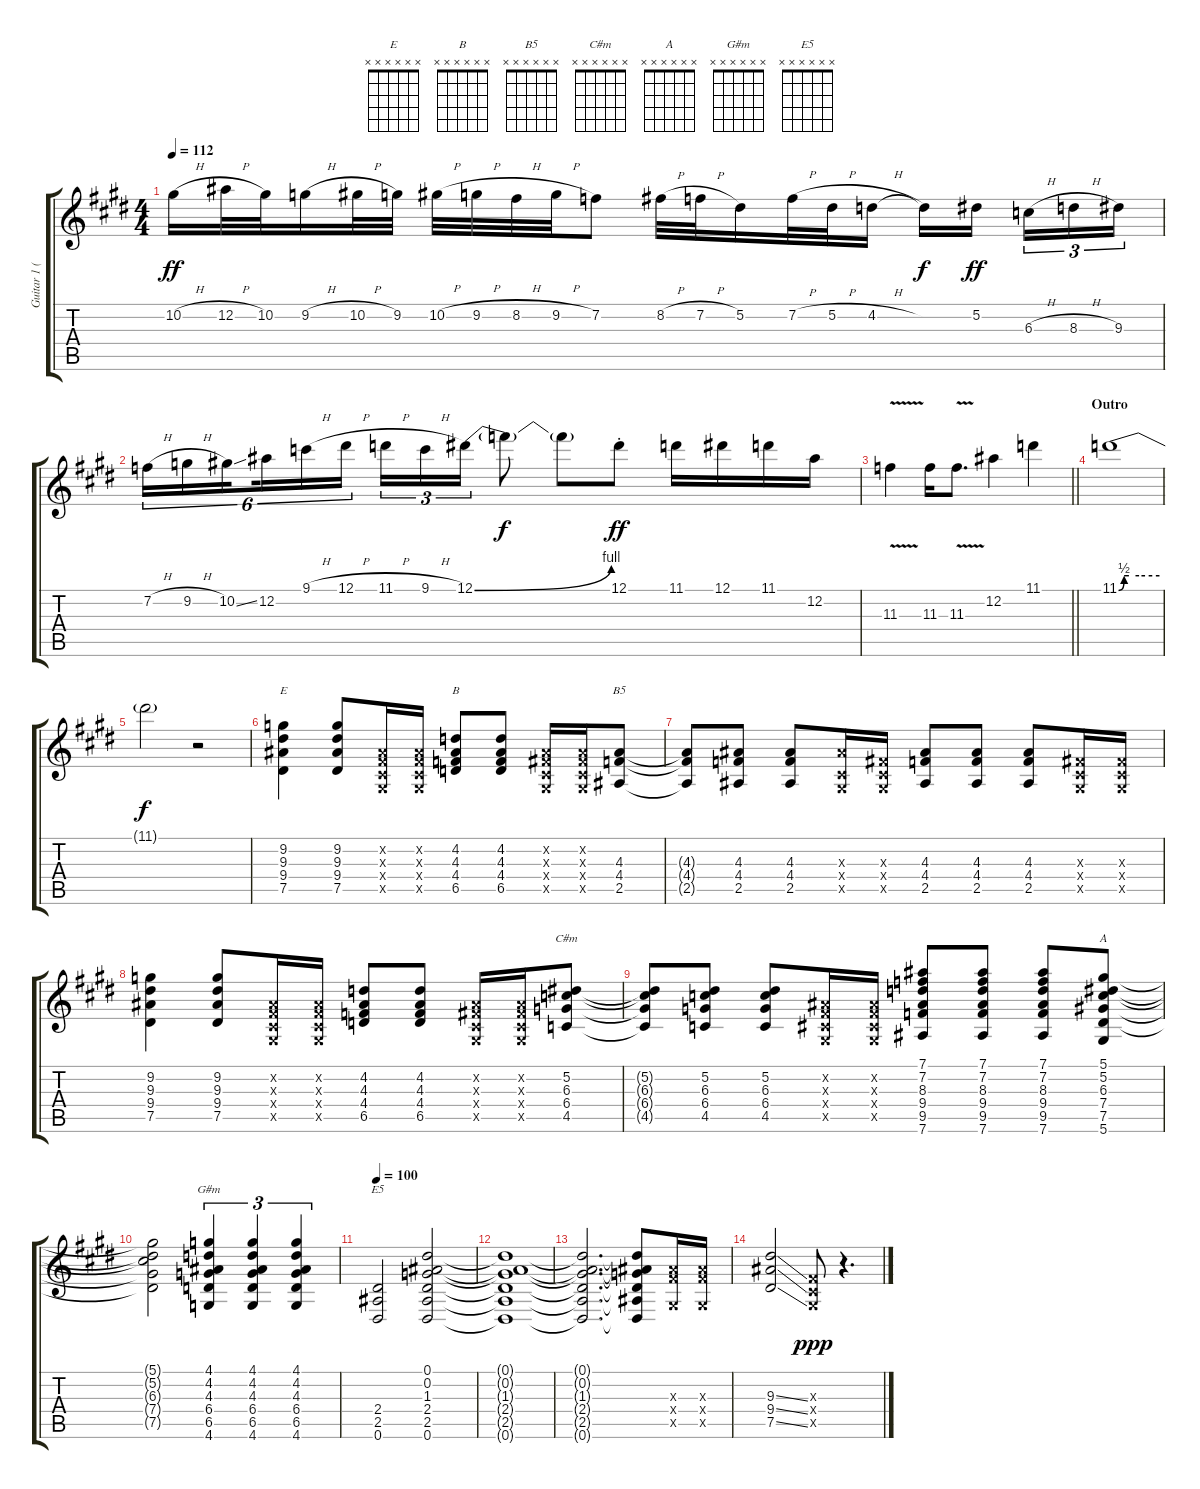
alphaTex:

\track ("Guitar 1 (Slash)" "Guitar 1 (") {mute instrument overdrivenguitar}
\staff {score tabs}
\tuning (Eb4 Bb3 Gb3 Db3 Ab2 Eb2) {hide}
\chord ("E" x x x x x x)
\chord ("B" x x x x x x)
\chord ("B5" x x x x x x)
\chord ("C#m" x x x x x x)
\chord ("A" x x x x x x)
\chord ("G#m" x x x x x x)
\chord ("E5" x x x x x x)
\ts (4 4)
\tempo 112
\clef g2
\ks e
10.2{h}.16{dy ff} 12.2{h}.32 10.2.32 9.2{h}.16 10.2{h}.32 9.2.32 10.2{h}.32 9.2{h}.32 8.2{h}.32 9.2{h}.32 7.2.8 8.2{h}.32 7.2{h}.32 5.2.16 7.2{h}.32 5.2{h}.32 4.2{h}.16 4.2{t}.16{dy f} 5.2.16{dy ff beam splitsecondary} 6.3{h}.16{tu (3 2)} 8.3{h}.16{tu (3 2)} 9.3.16{tu (3 2)} |
7.2{h}.16{tu (6 4)} 9.2{h}.16{tu (6 4)} 10.2{ss}.16{tu (6 4) beam splitsecondary} 12.2.16{tu (6 4)} 9.1{h}.16{tu (6 4)} 12.1{h}.16{tu (6 4)} 11.1{h}.16{tu (3 2)} 9.1{h}.16{tu (3 2)} 12.1{be (bend 0 0 60 4)}.16{tu (3 2)} 12.1{t}.8{dy f} 12.1{t}.8 12.1{st}.8{dy ff} 11.1.16 12.1.16 11.1.16 12.2.16 |
\barLineRight lightlight
11.3{v}.4 11.3.16 11.3{v}.8{d} 12.2.4 11.1.4 |
\section ("" "Outro")
11.1{be (custom 0 0 8 2 15 2 30 2 60 2)}.1 |
11.1{t}.2{dy f} r.2 |
(9.2 9.3 9.4 7.5).4{ch "E"} (9.2 9.3 9.4 7.5).8 (0.2{x} 0.3{x} 0.4{x} 0.5{x}).16 (0.2{x} 0.3{x} 0.4{x} 0.5{x}).16 (4.2 4.3 4.4 6.5).8{ch "B"} (4.2 4.3 4.4 6.5).8 (0.2{x} 0.3{x} 0.4{x} 0.5{x}).16 (0.2{x} 0.3{x} 0.4{x} 0.5{x}).16 (4.3 4.4 2.5).8{ch "B5"} |
(4.3{t} 4.4{t} 2.5{t}).8 (4.3 4.4 2.5).8 (4.3 4.4 2.5).8 (4.3{x} 0.4{x} 0.5{x}).16 (0.3{x} 0.4{x} 0.5{x}).16 (4.3 4.4 2.5).8 (4.3 4.4 2.5).8 (4.3 4.4 2.5).8 (0.3{x} 0.4{x} 0.5{x}).16 (0.3{x} 0.4{x} 0.5{x}).16 |
(9.2 9.3 9.4 7.5).4 (9.2 9.3 9.4 7.5).8 (0.2{x} 0.3{x} 0.4{x} 0.5{x}).16 (0.2{x} 0.3{x} 0.4{x} 0.5{x}).16 (4.2 4.3 4.4 6.5).8 (4.2 4.3 4.4 6.5).8 (0.2{x} 0.3{x} 0.4{x} 0.5{x}).16 (0.2{x} 0.3{x} 0.4{x} 0.5{x}).16 (5.2 6.3 6.4 4.5).8{ch "C#m"} |
(5.2{t} 6.3{t} 6.4{t} 4.5{t}).8 (5.2 6.3 6.4 4.5).8 (5.2 6.3 6.4 4.5).8 (0.2{x} 0.3{x} 0.4{x} 0.5{x}).16 (0.2{x} 0.3{x} 0.4{x} 0.5{x}).16 (7.1 7.2 8.3 9.4 9.5 7.6).8 (7.1 7.2 8.3 9.4 9.5 7.6).8 (7.1 7.2 8.3 9.4 9.5 7.6).8 (5.1 5.2 6.3 7.4 7.5 5.6).8{ch "A"} |
(5.1{t} 5.2{t} 6.3{t} 7.4{t} 7.5{t}).2 (4.1 4.2 4.3 6.4 6.5 4.6).4{tu (3 2) ch "G#m"} (4.1 4.2 4.3 6.4 6.5 4.6).4{tu (3 2)} (4.1 4.2 4.3 6.4 6.5 4.6).4{tu (3 2)} |
\tempo 100
(2.4 2.5 0.6).2{ch "E5"} (0.1 0.2 1.3 2.4 2.5 0.6).2 |
(0.1{t} 0.2{t} 1.3{t} 2.4{t} 2.5{t} 0.6{t}).1 |
(0.1{t} 0.2{t} 1.3{t} 2.4{t} 2.5{t} 0.6{t}).2{d} (0.1{t} 0.2{t} 1.3{t} 2.4{t} 2.5{t} 0.6{t}).8 (0.3{x} 9.4{x} 0.5{x}).16 (0.3{x} 9.4{x} 0.5{x}).16 |
(9.3{ss} 9.4{ss} 7.5{ss}).2 (0.3{x} 0.4{x} 0.5{x}).8{dy ppp} r.4{d}
